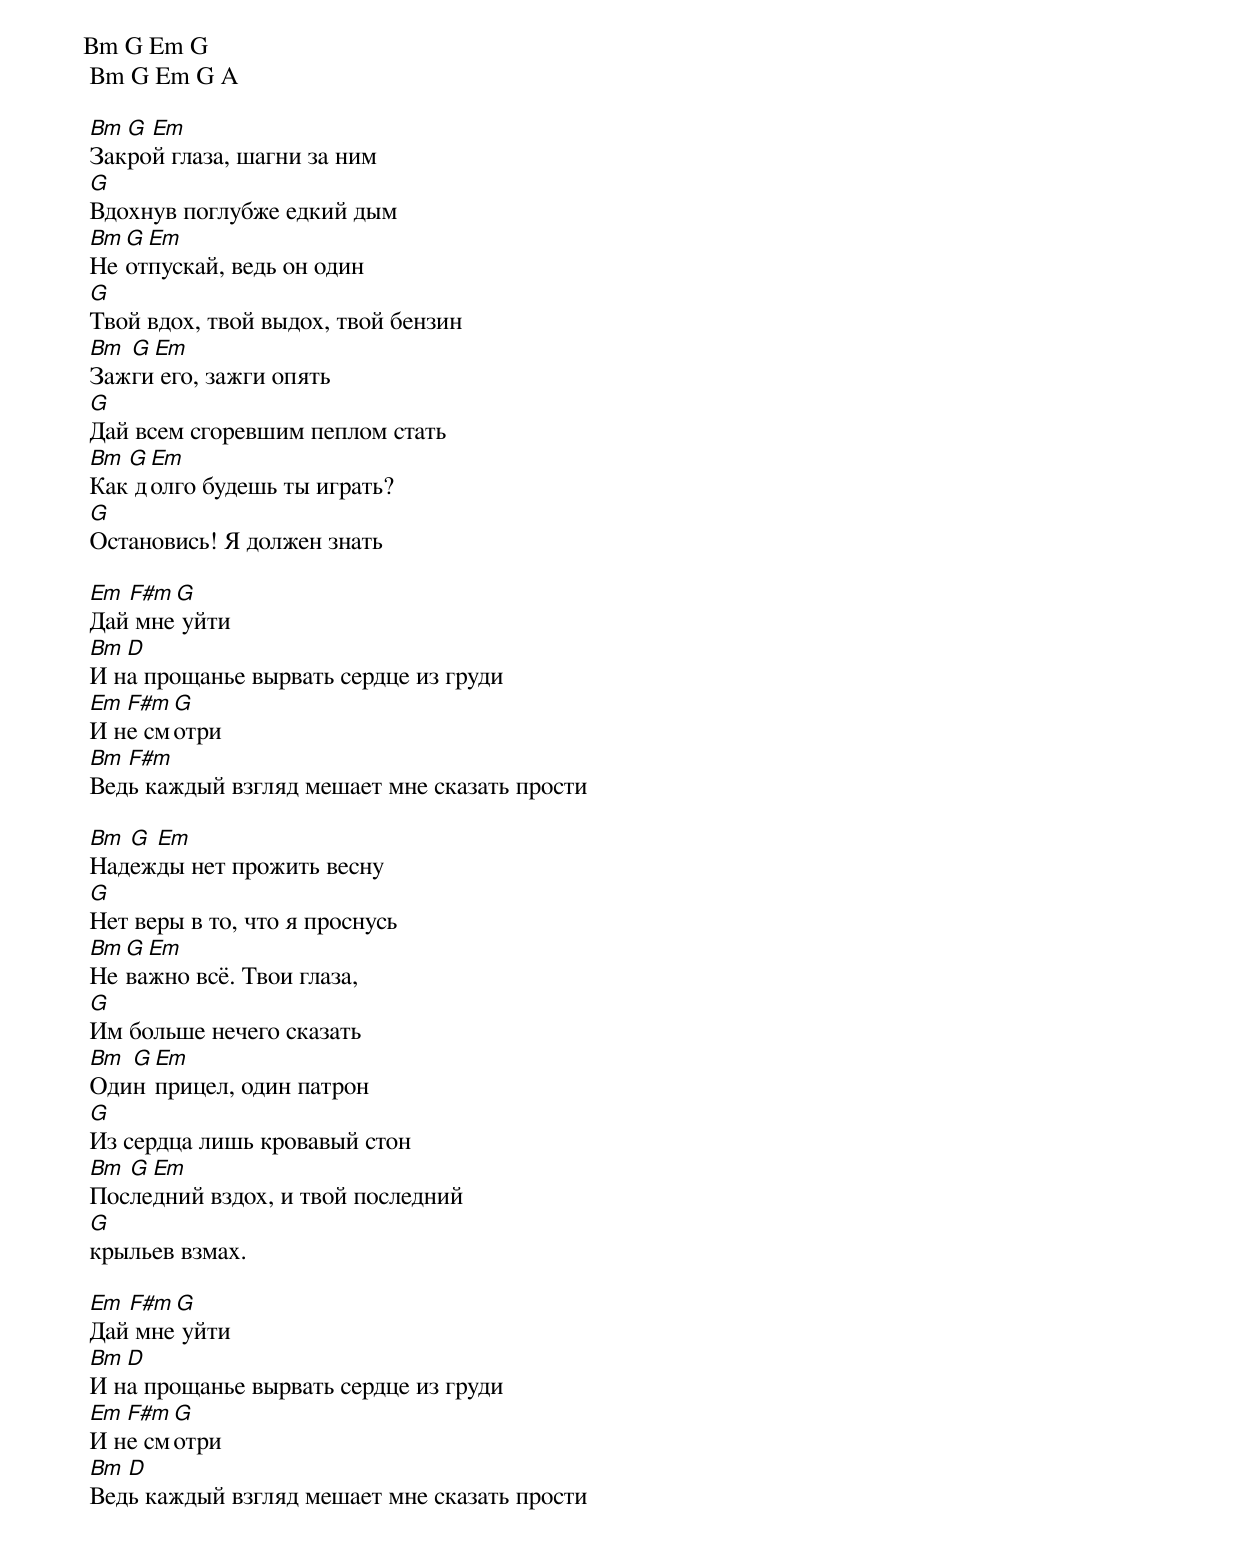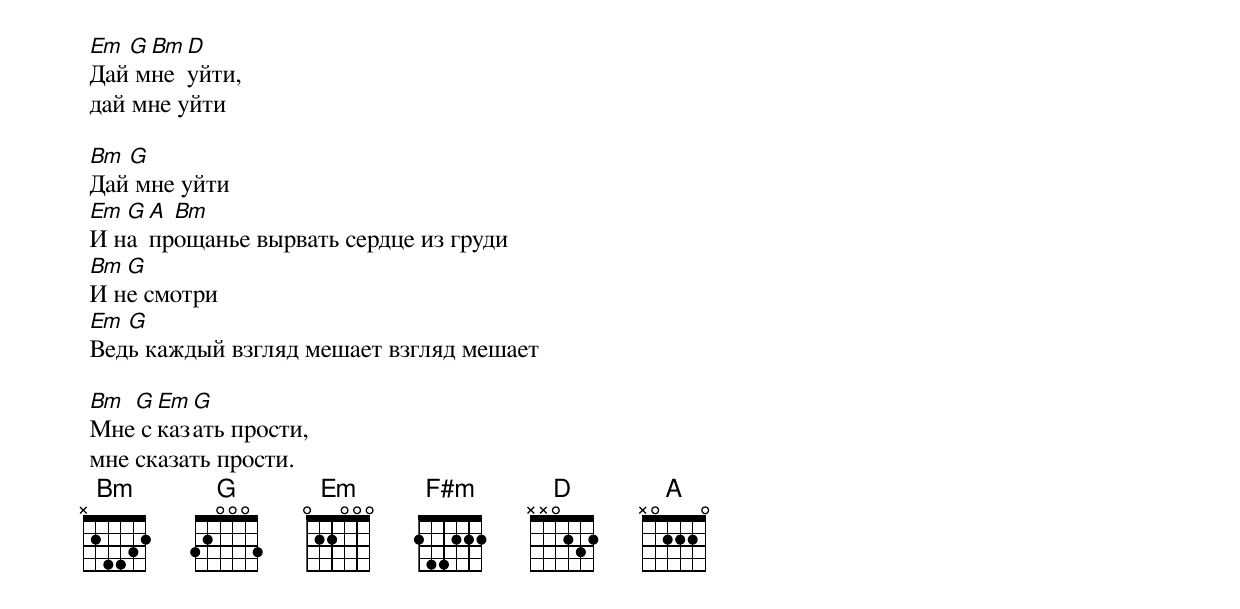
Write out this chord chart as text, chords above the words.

Bm G Em G
 Bm G Em G A

 Bm G Em
 Закрой глаза, шагни за ним
 G
 Вдохнув поглубже едкий дым
 Bm G Em
 Не отпускай, ведь он один
 G
 Твой вдох, твой выдох, твой бензин
 Bm G Em
 Зажги его, зажги опять
 G
 Дай всем сгоревшим пеплом стать
 Bm G Em
 Как долго будешь ты играть?
 G
 Остановись! Я должен знать

 Em F#m G
 Дай мне уйти
 Bm D
 И на прощанье вырвать сердце из груди
 Em F#m G
 И не смотри
 Bm F#m
 Ведь каждый взгляд мешает мне сказать прости

 Bm G Em
 Надежды нет прожить весну
 G
 Нет веры в то, что я проснусь
 Bm G Em
 Не важно всё. Твои глаза,
 G
 Им больше нечего сказать
 Bm G Em
 Один прицел, один патрон
 G
 Из сердца лишь кровавый стон
 Bm G Em
 Последний вздох, и твой последний
 G
 крыльев взмах.

 Em F#m G
 Дай мне уйти
 Bm D
 И на прощанье вырвать сердце из груди
 Em F#m G
 И не смотри
 Bm D
 Ведь каждый взгляд мешает мне сказать прости

 Em G Bm D
 Дай мне уйти,
 дай мне уйти

 Bm G
 Дай мне уйти
 Em G A Bm
 И на прощанье вырвать сердце из груди
 Bm G
 И не смотри
 Em G
 Ведь каждый взгляд мешает взгляд мешает

 Bm G Em G
 Мне сказать прости,
 мне сказать прости.
